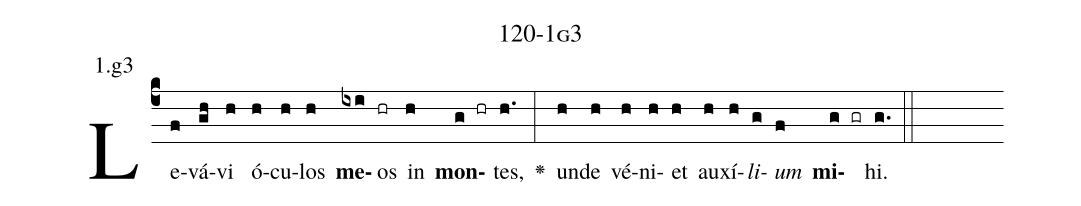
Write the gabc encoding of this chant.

name: 120-1g3;
annotation: 1.g3;
%%
(c4)Le(f)vá(gh)vi(h) ó(h)cu(h)los(h) <b>me</b>(ixi)os(hr) in(h) <b>mon</b>(g hr)tes,(h.) <v>\greheightstar</v>(:) un(h)de(h) vé(h)ni(h)et(h) au(h)xí(h)<i>li</i>(g)<i>um</i>(f) <b>mi</b>(g gr)hi.(g.) (::)


%E(h) u(h) o(g) u(f) a(g) e.(g.) (::)
